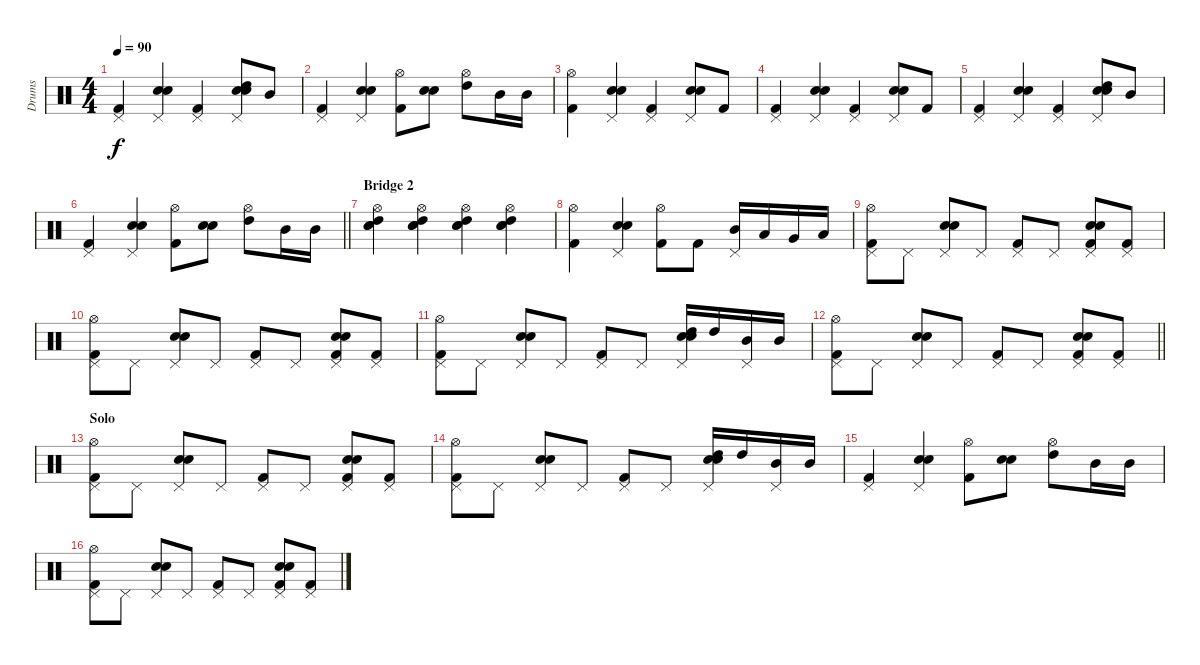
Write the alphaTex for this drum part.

\track ("Drums" "Drums") {instrument percussion}
\staff {score}
\articulation defaults
\ts (4 4)
\tempo 90
\clef neutral
\ks c
("Kick (hit) 2" "Pedal Hi-Hat (hit)").4{dy f} ("Snare (hit) 2" "Electric Snare (hit)" "Pedal Hi-Hat (hit)").4 ("Kick (hit) 2" "Pedal Hi-Hat (hit)").4 ("Snare (hit) 2" "Electric Snare (hit)" "High Tom (hit)" "Pedal Hi-Hat (hit)").8 "Mid Tom (hit)".8 |
("Kick (hit) 2" "Pedal Hi-Hat (hit)").4 ("Snare (hit) 2" "Electric Snare (hit)" "Pedal Hi-Hat (hit)").4 ("Hi-Hat (open)" "Kick (hit) 2").8 ("Snare (hit) 2" "Electric Snare (hit)").8 ("Hi-Hat (open)" "High Tom (hit)").8 "Mid Tom (hit)".16 "Mid Tom (hit)".16 |
("Hi-Hat (open)" "Kick (hit) 2").4 ("Snare (hit) 2" "Electric Snare (hit)" "Pedal Hi-Hat (hit)").4 ("Kick (hit) 2" "Pedal Hi-Hat (hit)").4 ("Snare (hit) 2" "Electric Snare (hit)" "Pedal Hi-Hat (hit)").8 "Kick (hit) 2".8 |
("Kick (hit) 2" "Pedal Hi-Hat (hit)").4 ("Snare (hit) 2" "Electric Snare (hit)" "Pedal Hi-Hat (hit)").4 ("Kick (hit) 2" "Pedal Hi-Hat (hit)").4 ("Snare (hit) 2" "Electric Snare (hit)" "Pedal Hi-Hat (hit)").8 "Kick (hit) 2".8 |
("Kick (hit) 2" "Pedal Hi-Hat (hit)").4 ("Snare (hit) 2" "Electric Snare (hit)" "Pedal Hi-Hat (hit)").4 ("Kick (hit) 2" "Pedal Hi-Hat (hit)").4 ("Snare (hit) 2" "Electric Snare (hit)" "High Tom (hit)" "Pedal Hi-Hat (hit)").8 "Mid Tom (hit)".8 |
\barLineRight lightlight
("Kick (hit) 2" "Pedal Hi-Hat (hit)").4 ("Snare (hit) 2" "Electric Snare (hit)" "Pedal Hi-Hat (hit)").4 ("Hi-Hat (open)" "Kick (hit) 2").8 ("Snare (hit) 2" "Electric Snare (hit)").8 ("Hi-Hat (open)" "High Tom (hit)").8 "Mid Tom (hit)".16 "Mid Tom (hit)".16 |
\section ("" "Bridge 2")
("Hi-Hat (open)" "Snare (hit) 2" "Electric Snare (hit)" "High Tom (hit)").4 ("Hi-Hat (open)" "Snare (hit) 2" "Electric Snare (hit)" "High Tom (hit)").4 ("Hi-Hat (open)" "Snare (hit) 2" "Electric Snare (hit)" "High Tom (hit)").4 ("Hi-Hat (open)" "Snare (hit) 2" "Electric Snare (hit)" "High Tom (hit)").4 |
("Hi-Hat (open)" "Kick (hit) 2").4 ("Snare (hit) 2" "Electric Snare (hit)" "Pedal Hi-Hat (hit)").4 ("Hi-Hat (open)" "Kick (hit) 2").8 "Kick (hit) 2".8 ("Mid Tom (hit)" "Pedal Hi-Hat (hit)").16 "Low Tom (hit)".16 "Very Low Tom (hit)".16 "Low Floor Tom (hit)".16 |
("Hi-Hat (open)" "Kick (hit) 2" "Pedal Hi-Hat (hit)").8 "Pedal Hi-Hat (hit)".8 ("Snare (hit) 2" "Electric Snare (hit)" "Pedal Hi-Hat (hit)").8 "Pedal Hi-Hat (hit)".8 ("Kick (hit) 2" "Pedal Hi-Hat (hit)").8 "Pedal Hi-Hat (hit)".8 ("Snare (hit) 2" "Electric Snare (hit)" "Kick (hit) 2" "Pedal Hi-Hat (hit)").8 ("Kick (hit) 2" "Pedal Hi-Hat (hit)").8 |
("Hi-Hat (open)" "Kick (hit) 2" "Pedal Hi-Hat (hit)").8 "Pedal Hi-Hat (hit)".8 ("Snare (hit) 2" "Electric Snare (hit)" "Pedal Hi-Hat (hit)").8 "Pedal Hi-Hat (hit)".8 ("Kick (hit) 2" "Pedal Hi-Hat (hit)").8 "Pedal Hi-Hat (hit)".8 ("Snare (hit) 2" "Electric Snare (hit)" "Kick (hit) 2" "Pedal Hi-Hat (hit)").8 ("Kick (hit) 2" "Pedal Hi-Hat (hit)").8 |
("Hi-Hat (open)" "Kick (hit) 2" "Pedal Hi-Hat (hit)").8 "Pedal Hi-Hat (hit)".8 ("Snare (hit) 2" "Electric Snare (hit)" "Pedal Hi-Hat (hit)").8 "Pedal Hi-Hat (hit)".8 ("Kick (hit) 2" "Pedal Hi-Hat (hit)").8 "Pedal Hi-Hat (hit)".8 ("Snare (hit) 2" "Electric Snare (hit)" "High Tom (hit)" "Pedal Hi-Hat (hit)").16 "High Tom (hit)".16 ("Mid Tom (hit)" "Pedal Hi-Hat (hit)").16 "Mid Tom (hit)".16 |
\barLineRight lightlight
("Hi-Hat (open)" "Kick (hit) 2" "Pedal Hi-Hat (hit)").8 "Pedal Hi-Hat (hit)".8 ("Snare (hit) 2" "Electric Snare (hit)" "Pedal Hi-Hat (hit)").8 "Pedal Hi-Hat (hit)".8 ("Kick (hit) 2" "Pedal Hi-Hat (hit)").8 "Pedal Hi-Hat (hit)".8 ("Snare (hit) 2" "Electric Snare (hit)" "Kick (hit) 2" "Pedal Hi-Hat (hit)").8 ("Kick (hit) 2" "Pedal Hi-Hat (hit)").8 |
\section ("" "Solo")
("Hi-Hat (open)" "Kick (hit) 2" "Pedal Hi-Hat (hit)").8 "Pedal Hi-Hat (hit)".8 ("Snare (hit) 2" "Electric Snare (hit)" "Pedal Hi-Hat (hit)").8 "Pedal Hi-Hat (hit)".8 ("Kick (hit) 2" "Pedal Hi-Hat (hit)").8 "Pedal Hi-Hat (hit)".8 ("Snare (hit) 2" "Electric Snare (hit)" "Kick (hit) 2" "Pedal Hi-Hat (hit)").8 ("Kick (hit) 2" "Pedal Hi-Hat (hit)").8 |
("Hi-Hat (open)" "Kick (hit) 2" "Pedal Hi-Hat (hit)").8 "Pedal Hi-Hat (hit)".8 ("Snare (hit) 2" "Electric Snare (hit)" "Pedal Hi-Hat (hit)").8 "Pedal Hi-Hat (hit)".8 ("Kick (hit) 2" "Pedal Hi-Hat (hit)").8 "Pedal Hi-Hat (hit)".8 ("Snare (hit) 2" "Electric Snare (hit)" "High Tom (hit)" "Pedal Hi-Hat (hit)").16 "High Tom (hit)".16 ("Mid Tom (hit)" "Pedal Hi-Hat (hit)").16 "Mid Tom (hit)".16 |
("Kick (hit) 2" "Pedal Hi-Hat (hit)").4 ("Snare (hit) 2" "Electric Snare (hit)" "Pedal Hi-Hat (hit)").4 ("Hi-Hat (open)" "Kick (hit) 2").8 ("Snare (hit) 2" "Electric Snare (hit)").8 ("Hi-Hat (open)" "High Tom (hit)").8 "Mid Tom (hit)".16 "Mid Tom (hit)".16 |
("Hi-Hat (open)" "Kick (hit) 2" "Pedal Hi-Hat (hit)").8 "Pedal Hi-Hat (hit)".8 ("Snare (hit) 2" "Electric Snare (hit)" "Pedal Hi-Hat (hit)").8 "Pedal Hi-Hat (hit)".8 ("Kick (hit) 2" "Pedal Hi-Hat (hit)").8 "Pedal Hi-Hat (hit)".8 ("Snare (hit) 2" "Electric Snare (hit)" "Kick (hit) 2" "Pedal Hi-Hat (hit)").8 ("Kick (hit) 2" "Pedal Hi-Hat (hit)").8
